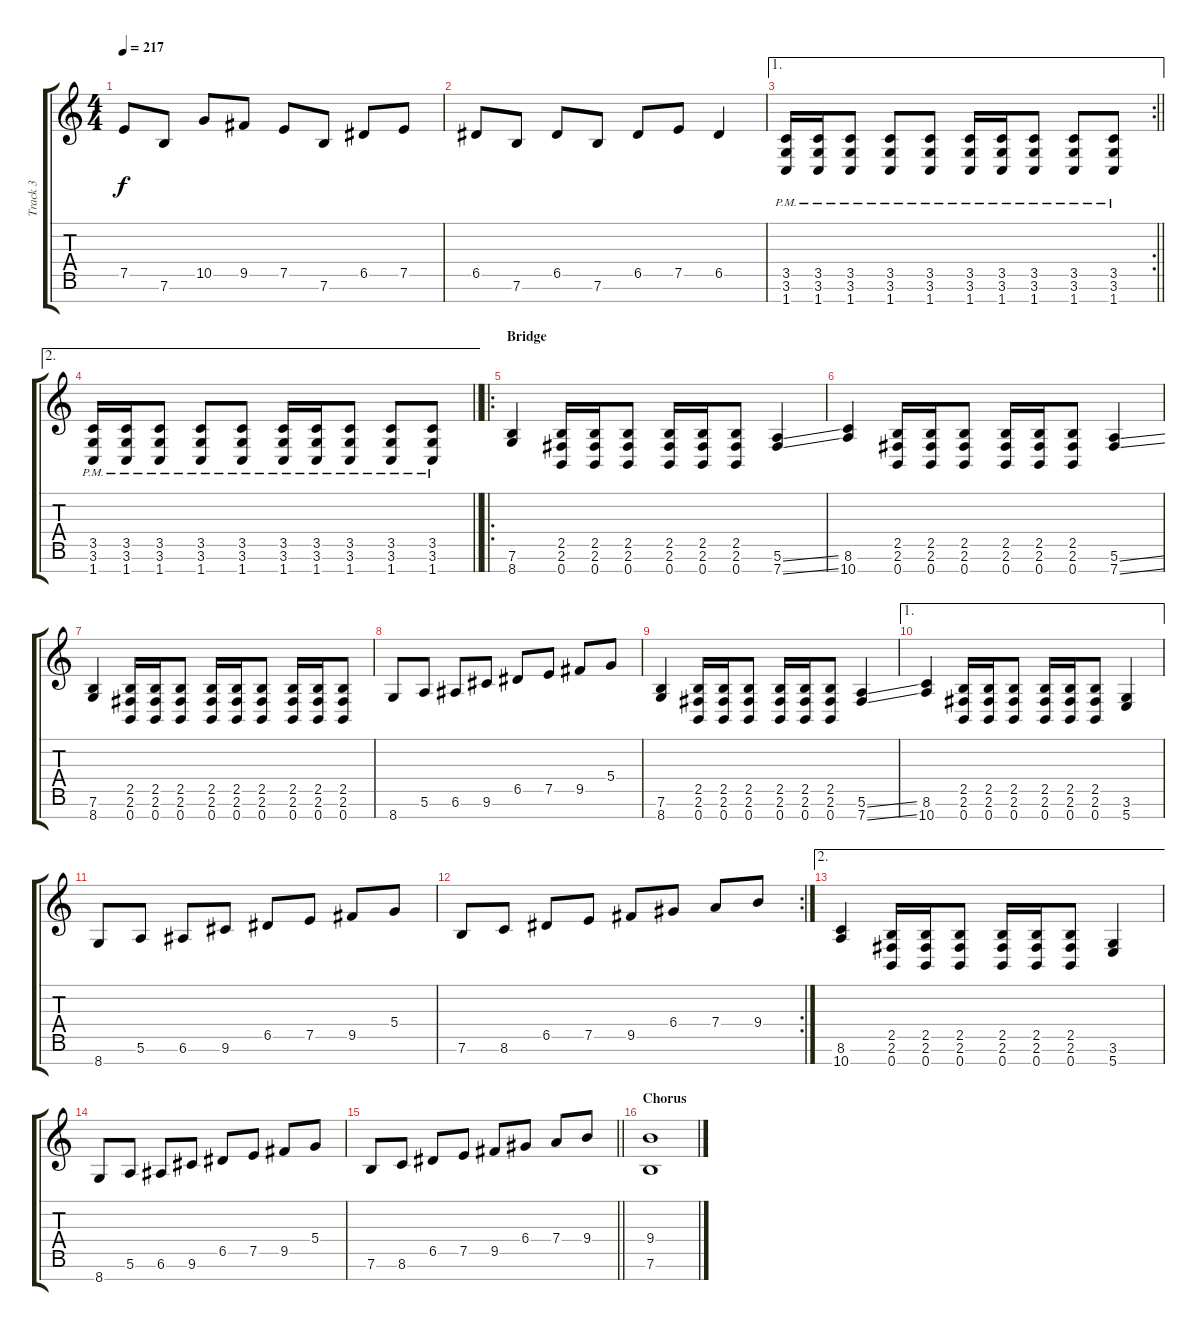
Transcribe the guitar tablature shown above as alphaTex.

\track ("Track 3" "Track 3") {instrument distortionguitar}
\staff {score tabs}
\tuning (E4 B3 G3 D3 A2 E2 B1) {hide}
\ts (4 4)
\tempo 217
\clef g2
\ks c
7.5.8{dy f} 7.6.8 10.5.8 9.5.8 7.5.8 7.6.8 6.5.8 7.5.8 |
6.5.8 7.6.8 6.5.8 7.6.8 6.5.8 7.5.8 6.5.4 |
\ae 1
\rc 2
\barLineRight lightlight
(3.5{pm} 3.6{pm} 1.7{pm}).16 (3.5{pm} 3.6{pm} 1.7{pm}).16 (3.5{pm} 3.6{pm} 1.7{pm}).8 (3.5{pm} 3.6{pm} 1.7{pm}).8 (3.5{pm} 3.6{pm} 1.7{pm}).8 (3.5{pm} 3.6{pm} 1.7{pm}).16 (3.5{pm} 3.6{pm} 1.7{pm}).16 (3.5{pm} 3.6{pm} 1.7{pm}).8 (3.5{pm} 3.6{pm} 1.7{pm}).8 (3.5{pm} 3.6{pm} 1.7{pm}).8 |
\ae 2
\barLineRight lightlight
(3.5{pm} 3.6{pm} 1.7{pm}).16 (3.5{pm} 3.6{pm} 1.7{pm}).16 (3.5{pm} 3.6{pm} 1.7{pm}).8 (3.5{pm} 3.6{pm} 1.7{pm}).8 (3.5{pm} 3.6{pm} 1.7{pm}).8 (3.5{pm} 3.6{pm} 1.7{pm}).16 (3.5{pm} 3.6{pm} 1.7{pm}).16 (3.5{pm} 3.6{pm} 1.7{pm}).8 (3.5{pm} 3.6{pm} 1.7{pm}).8 (3.5{pm} 3.6{pm} 1.7{pm}).8 |
\ro
\section ("" "Bridge")
(7.6 8.7).4 (2.5 2.6 0.7).16 (2.5 2.6 0.7).16 (2.5 2.6 0.7).8 (2.5 2.6 0.7).16 (2.5 2.6 0.7).16 (2.5 2.6 0.7).8 (5.6{ss} 7.7{ss}).4 |
(8.6 10.7).4 (2.5 2.6 0.7).16 (2.5 2.6 0.7).16 (2.5 2.6 0.7).8 (2.5 2.6 0.7).16 (2.5 2.6 0.7).16 (2.5 2.6 0.7).8 (5.6{ss} 7.7{ss}).4 |
(7.6 8.7).4 (2.5 2.6 0.7).16 (2.5 2.6 0.7).16 (2.5 2.6 0.7).8 (2.5 2.6 0.7).16 (2.5 2.6 0.7).16 (2.5 2.6 0.7).8 (2.5 2.6 0.7).16 (2.5 2.6 0.7).16 (2.5 2.6 0.7).8 |
8.7.8 5.6.8 6.6.8 9.6.8 6.5.8 7.5.8 9.5.8 5.4.8 |
(7.6 8.7).4 (2.5 2.6 0.7).16 (2.5 2.6 0.7).16 (2.5 2.6 0.7).8 (2.5 2.6 0.7).16 (2.5 2.6 0.7).16 (2.5 2.6 0.7).8 (5.6{ss} 7.7{ss}).4 |
\ae 1
(8.6 10.7).4 (2.5 2.6 0.7).16 (2.5 2.6 0.7).16 (2.5 2.6 0.7).8 (2.5 2.6 0.7).16 (2.5 2.6 0.7).16 (2.5 2.6 0.7).8 (3.6 5.7).4 |
8.7.8 5.6.8 6.6.8 9.6.8 6.5.8 7.5.8 9.5.8 5.4.8 |
\rc 2
7.6.8 8.6.8 6.5.8 7.5.8 9.5.8 6.4.8 7.4.8 9.4.8 |
\ae 2
(8.6 10.7).4 (2.5 2.6 0.7).16 (2.5 2.6 0.7).16 (2.5 2.6 0.7).8 (2.5 2.6 0.7).16 (2.5 2.6 0.7).16 (2.5 2.6 0.7).8 (3.6 5.7).4 |
8.7.8 5.6.8 6.6.8 9.6.8 6.5.8 7.5.8 9.5.8 5.4.8 |
\barLineRight lightlight
7.6.8 8.6.8 6.5.8 7.5.8 9.5.8 6.4.8 7.4.8 9.4.8 |
\section ("" "Chorus")
(9.4 7.6).1
